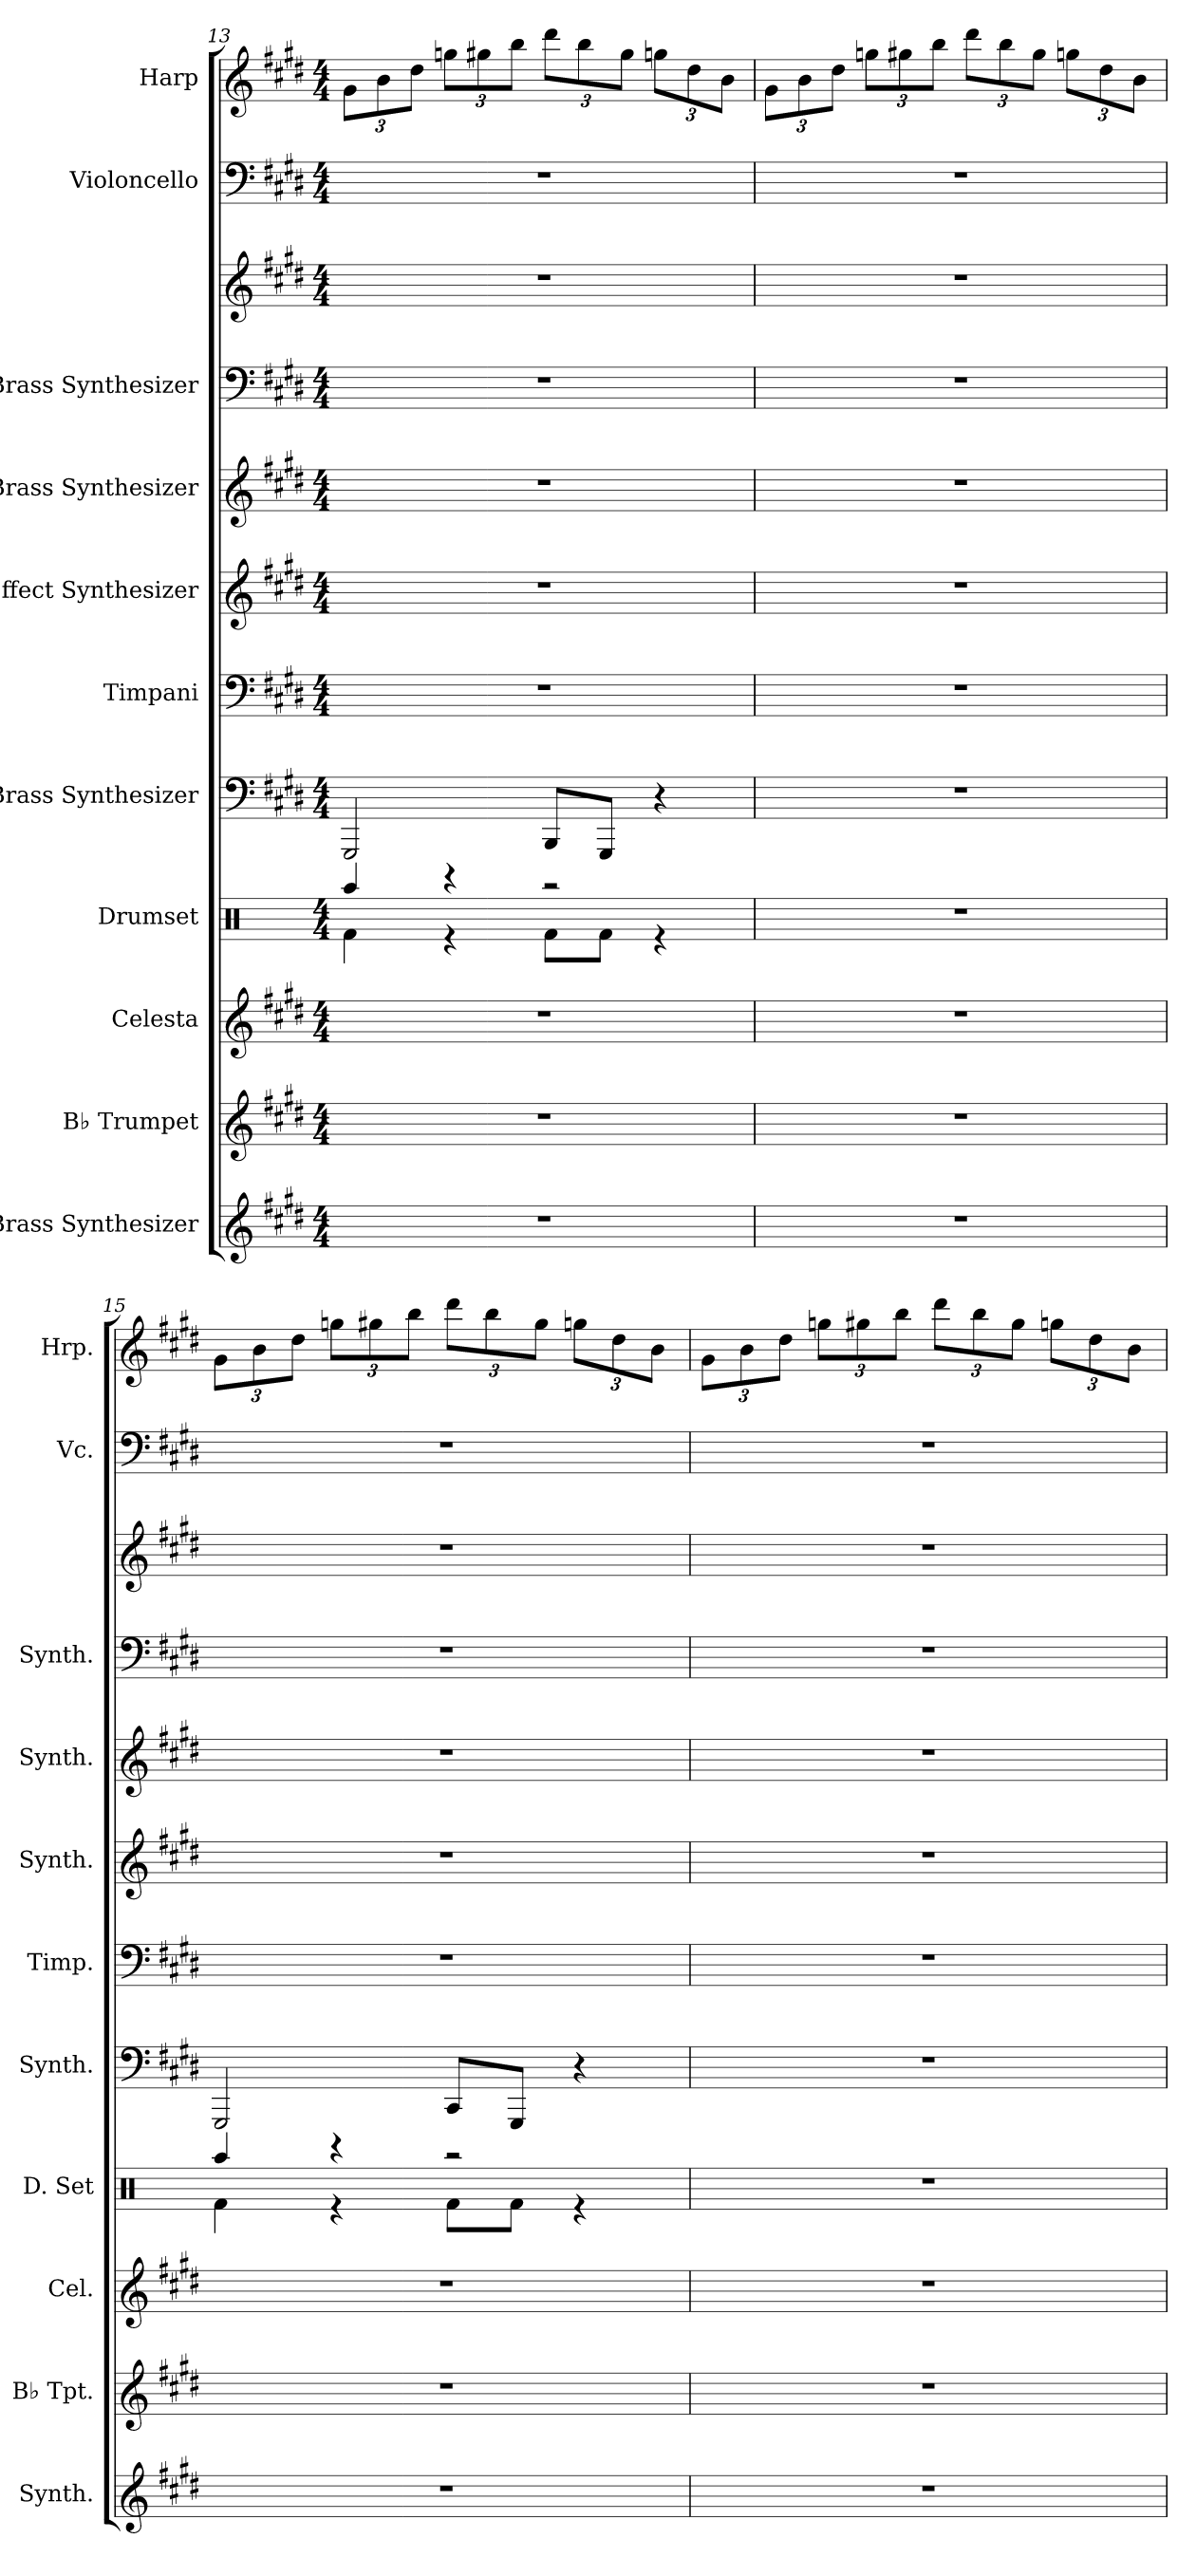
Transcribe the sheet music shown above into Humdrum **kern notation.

**kern	**kern	**kern	**kern	**kern	**kern	**kern	**kern	**kern	**kern	**kern	**kern
*part11	*part10	*part9	*part8	*part7	*part6	*part5	*part4	*part3	*part3	*part2	*part1
*staff12	*staff11	*staff10	*staff9	*staff8	*staff7	*staff6	*staff5	*staff4	*staff3	*staff2	*staff1
*I"Brass Synthesizer	*I"B♭ Trumpet	*I"Celesta	*I"Drumset	*I"Brass Synthesizer	*I"Timpani	*I"Effect Synthesizer	*I"Brass Synthesizer	*I"Brass Synthesizer	*	*I"Violoncello	*I"Harp
*I'Synth.	*I'B♭ Tpt.	*I'Cel.	*I'D. Set	*I'Synth.	*I'Timp.	*I'Synth.	*I'Synth.	*I'Synth.	*	*I'Vc.	*I'Hrp.
*clefG2	*clefG2	*clefG2	*clefX	*clefF4	*clefF4	*clefG2	*clefG2	*clefF4	*clefG2	*clefF4	*clefG2
*	*ITrd1c2	*ITrd-7c-12	*	*	*	*	*	*	*	*	*
*k[f#c#g#d#]	*k[f#c#]	*k[f#c#g#d#]	*k[]	*k[f#c#g#d#]	*k[f#c#g#d#]	*k[f#c#g#d#]	*k[f#c#g#d#]	*k[f#c#g#d#]	*k[f#c#g#d#]	*k[f#c#g#d#]	*k[f#c#g#d#]
*M4/4	*M4/4	*M4/4	*M4/4	*M4/4	*M4/4	*M4/4	*M4/4	*M4/4	*M4/4	*M4/4	*M4/4
=13	=13	=13	=13	=13	=13	=13	=13	=13	=13	=13	=13
*	*	*	*^	*	*	*	*	*	*	*	*
*	*	*	*	*	*	*	*	*	*	*	*	*Xbrackettup
1r	1r	1r	4Raa/	4Rf\	2GGG#/	1r	1r	1r	1r	1r	1r	12g#\L
.	.	.	.	.	.	.	.	.	.	.	.	12b\
.	.	.	.	.	.	.	.	.	.	.	.	12dd#\J
.	.	.	4r	4r	.	.	.	.	.	.	.	12ggn\L
.	.	.	.	.	.	.	.	.	.	.	.	12gg#X\
.	.	.	.	.	.	.	.	.	.	.	.	12bb\J
.	.	.	2r	8Rf\L	8BBB/L	.	.	.	.	.	.	12ddd#\L
.	.	.	.	.	.	.	.	.	.	.	.	12bb\
.	.	.	.	8Rf\J	8GGG#/J	.	.	.	.	.	.	.
.	.	.	.	.	.	.	.	.	.	.	.	12gg#\J
.	.	.	.	4r	4r	.	.	.	.	.	.	12ggn\L
.	.	.	.	.	.	.	.	.	.	.	.	12dd#\
.	.	.	.	.	.	.	.	.	.	.	.	12b\J
*	*	*	*v	*v	*	*	*	*	*	*	*	*
!!LO:PB:g=z
=14	=14	=14	=14	=14	=14	=14	=14	=14	=14	=14	=14
1r	1r	1r	1r	1r	1r	1r	1r	1r	1r	1r	12g#\L
.	.	.	.	.	.	.	.	.	.	.	12b\
.	.	.	.	.	.	.	.	.	.	.	12dd#\J
.	.	.	.	.	.	.	.	.	.	.	12ggn\L
.	.	.	.	.	.	.	.	.	.	.	12gg#X\
.	.	.	.	.	.	.	.	.	.	.	12bb\J
.	.	.	.	.	.	.	.	.	.	.	12ddd#\L
.	.	.	.	.	.	.	.	.	.	.	12bb\
.	.	.	.	.	.	.	.	.	.	.	12gg#\J
.	.	.	.	.	.	.	.	.	.	.	12ggn\L
.	.	.	.	.	.	.	.	.	.	.	12dd#\
.	.	.	.	.	.	.	.	.	.	.	12b\J
=15	=15	=15	=15	=15	=15	=15	=15	=15	=15	=15	=15
*	*	*	*^	*	*	*	*	*	*	*	*
1r	1r	1r	4Raa/	4Rf\	2GGG#/	1r	1r	1r	1r	1r	1r	12g#\L
.	.	.	.	.	.	.	.	.	.	.	.	12b\
.	.	.	.	.	.	.	.	.	.	.	.	12dd#\J
.	.	.	4r	4r	.	.	.	.	.	.	.	12ggn\L
.	.	.	.	.	.	.	.	.	.	.	.	12gg#X\
.	.	.	.	.	.	.	.	.	.	.	.	12bb\J
.	.	.	2r	8Rf\L	8CC#/L	.	.	.	.	.	.	12ddd#\L
.	.	.	.	.	.	.	.	.	.	.	.	12bb\
.	.	.	.	8Rf\J	8GGG#/J	.	.	.	.	.	.	.
.	.	.	.	.	.	.	.	.	.	.	.	12gg#\J
.	.	.	.	4r	4r	.	.	.	.	.	.	12ggn\L
.	.	.	.	.	.	.	.	.	.	.	.	12dd#\
.	.	.	.	.	.	.	.	.	.	.	.	12b\J
*	*	*	*v	*v	*	*	*	*	*	*	*	*
!!LO:PB:g=z
=16	=16	=16	=16	=16	=16	=16	=16	=16	=16	=16	=16
1r	1r	1r	1r	1r	1r	1r	1r	1r	1r	1r	12g#\L
.	.	.	.	.	.	.	.	.	.	.	12b\
.	.	.	.	.	.	.	.	.	.	.	12dd#\J
.	.	.	.	.	.	.	.	.	.	.	12ggn\L
.	.	.	.	.	.	.	.	.	.	.	12gg#X\
.	.	.	.	.	.	.	.	.	.	.	12bb\J
.	.	.	.	.	.	.	.	.	.	.	12ddd#\L
.	.	.	.	.	.	.	.	.	.	.	12bb\
.	.	.	.	.	.	.	.	.	.	.	12gg#\J
.	.	.	.	.	.	.	.	.	.	.	12ggn\L
.	.	.	.	.	.	.	.	.	.	.	12dd#\
.	.	.	.	.	.	.	.	.	.	.	12b\J
=	=	=	=	=	=	=	=	=	=	=	=
*-	*-	*-	*-	*-	*-	*-	*-	*-	*-	*-	*-
